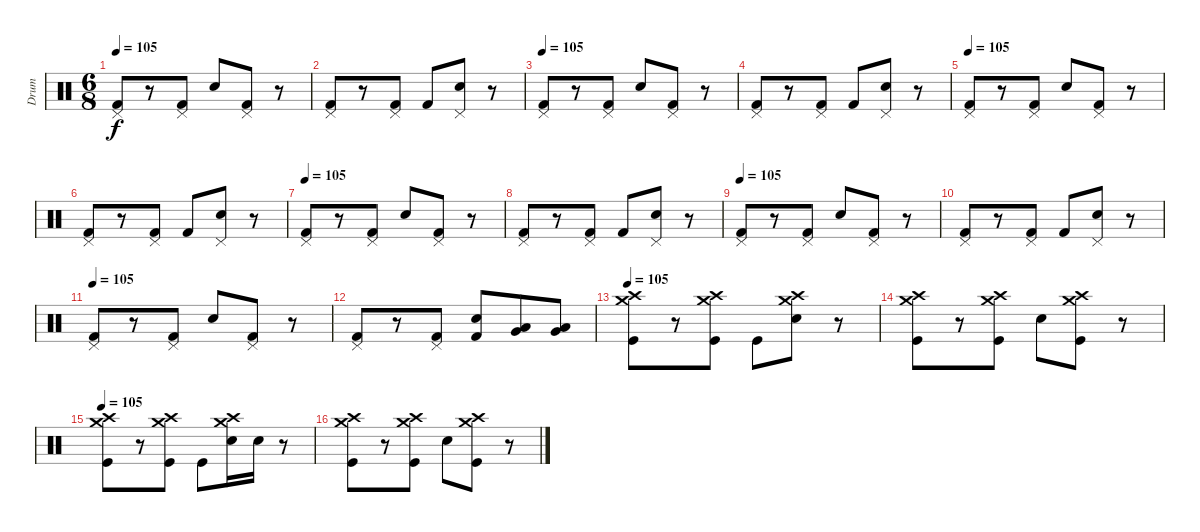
\track ("Drum" "Drum") {instrument percussion}
\staff {score}
\articulation defaults
\ts (6 8)
\tempo 105
\clef neutral
\ks c
("Pedal Hi-Hat (hit)" "Kick (hit) 2").8{dy f} r.8 ("Pedal Hi-Hat (hit)" "Kick (hit) 2").8 "Electric Snare (hit)".8 ("Pedal Hi-Hat (hit)" "Kick (hit) 2").8 r.8 |
("Pedal Hi-Hat (hit)" "Kick (hit) 2").8 r.8 ("Pedal Hi-Hat (hit)" "Kick (hit) 2").8 "Kick (hit) 2".8 ("Pedal Hi-Hat (hit)" "Electric Snare (hit)").8 r.8 |
\tempo 105
("Pedal Hi-Hat (hit)" "Kick (hit) 2").8 r.8 ("Pedal Hi-Hat (hit)" "Kick (hit) 2").8 "Electric Snare (hit)".8 ("Pedal Hi-Hat (hit)" "Kick (hit) 2").8 r.8 |
("Pedal Hi-Hat (hit)" "Kick (hit) 2").8 r.8 ("Pedal Hi-Hat (hit)" "Kick (hit) 2").8 "Kick (hit) 2".8 ("Pedal Hi-Hat (hit)" "Electric Snare (hit)").8 r.8 |
\tempo 105
("Pedal Hi-Hat (hit)" "Kick (hit) 2").8 r.8 ("Pedal Hi-Hat (hit)" "Kick (hit) 2").8 "Electric Snare (hit)".8 ("Pedal Hi-Hat (hit)" "Kick (hit) 2").8 r.8 |
("Pedal Hi-Hat (hit)" "Kick (hit) 2").8 r.8 ("Pedal Hi-Hat (hit)" "Kick (hit) 2").8 "Kick (hit) 2".8 ("Pedal Hi-Hat (hit)" "Electric Snare (hit)").8 r.8 |
\tempo 105
("Pedal Hi-Hat (hit)" "Kick (hit) 2").8 r.8 ("Pedal Hi-Hat (hit)" "Kick (hit) 2").8 "Electric Snare (hit)".8 ("Pedal Hi-Hat (hit)" "Kick (hit) 2").8 r.8 |
("Pedal Hi-Hat (hit)" "Kick (hit) 2").8 r.8 ("Pedal Hi-Hat (hit)" "Kick (hit) 2").8 "Kick (hit) 2".8 ("Pedal Hi-Hat (hit)" "Electric Snare (hit)").8 r.8 |
\tempo 105
("Pedal Hi-Hat (hit)" "Kick (hit) 2").8 r.8 ("Pedal Hi-Hat (hit)" "Kick (hit) 2").8 "Electric Snare (hit)".8 ("Pedal Hi-Hat (hit)" "Kick (hit) 2").8 r.8 |
("Pedal Hi-Hat (hit)" "Kick (hit) 2").8 r.8 ("Pedal Hi-Hat (hit)" "Kick (hit) 2").8 "Kick (hit) 2".8 ("Pedal Hi-Hat (hit)" "Electric Snare (hit)").8 r.8 |
\tempo 105
("Pedal Hi-Hat (hit)" "Kick (hit) 2").8 r.8 ("Pedal Hi-Hat (hit)" "Kick (hit) 2").8 "Electric Snare (hit)".8 ("Pedal Hi-Hat (hit)" "Kick (hit) 2").8 r.8 |
("Pedal Hi-Hat (hit)" "Kick (hit) 2").8 r.8 ("Pedal Hi-Hat (hit)" "Kick (hit) 2").8 ("Electric Snare (hit)" "Kick (hit) 2").8 ("Low Tom (hit)" "Very Low Tom (hit)").8 ("Very Low Tom (hit)" "Low Floor Tom (hit)").8 |
\tempo 105
("Crash high (hit)" "Crash medium (hit)" "Kick (hit)").8 r.8 ("Crash high (hit)" "Crash medium (hit)" "Kick (hit)").8 "Kick (hit)".8 ("Crash high (hit)" "Crash medium (hit)" "Electric Snare (hit)").8 r.8 |
("Crash high (hit)" "Crash medium (hit)" "Kick (hit)").8 r.8 ("Crash high (hit)" "Crash medium (hit)" "Kick (hit)").8 "Electric Snare (hit)".8 ("Crash high (hit)" "Crash medium (hit)" "Kick (hit)").8 r.8 |
\tempo 105
("Crash high (hit)" "Crash medium (hit)" "Kick (hit)").8 r.8 ("Crash high (hit)" "Crash medium (hit)" "Kick (hit)").8 "Kick (hit)".8 ("Crash high (hit)" "Crash medium (hit)" "Electric Snare (hit)").16 "Electric Snare (hit)".16 r.8 |
("Crash high (hit)" "Crash medium (hit)" "Kick (hit)").8 r.8 ("Crash high (hit)" "Crash medium (hit)" "Kick (hit)").8 "Electric Snare (hit)".8 ("Crash high (hit)" "Crash medium (hit)" "Kick (hit)").8 r.8
